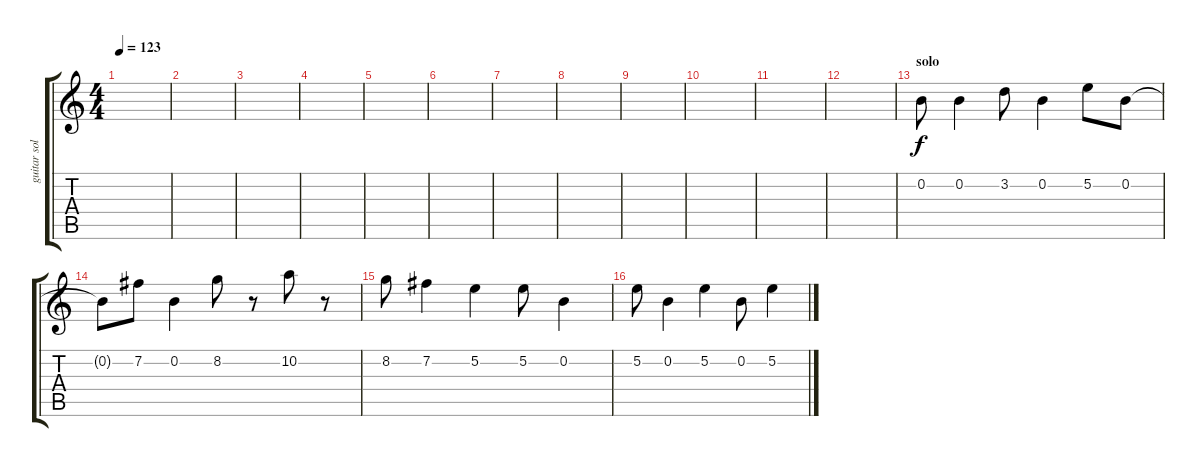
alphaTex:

\track ("guitar solo" "guitar sol") {instrument electricguitarclean}
\staff {score tabs}
\tuning (E4 B3 G3 D3 A2 E2) {hide}
\ts (4 4)
\tempo 123
\clef g2
\ks c
|
|
|
|
|
|
|
|
|
|
|
|
\section ("" "solo")
0.2.8 0.2.4 3.2.8 0.2.4 5.2.8 0.2.8 |
0.2{t}.8 7.2.8 0.2.4 8.2.8 r.8 10.2.8 r.8 |
8.2.8 7.2.4 5.2.4 5.2.8 0.2.4 |
5.2.8 0.2.4 5.2.4 0.2.8 5.2.4
